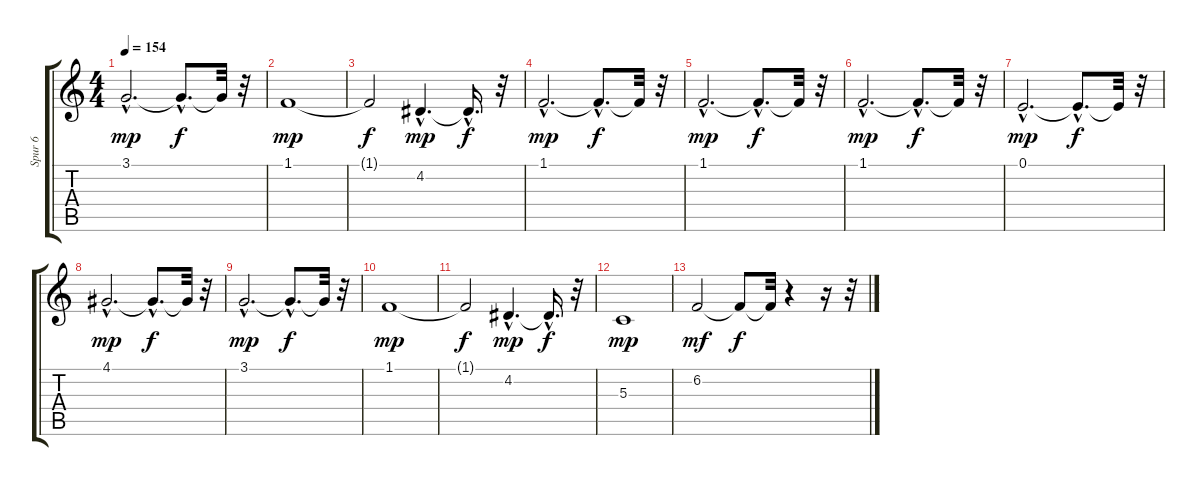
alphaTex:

\track ("Spur 6" "Spur 6") {instrument acousticgrandpiano}
\staff {score tabs}
\tuning (E4 B3 G3 D3 A2 E2) {hide}
\ts (4 4)
\tempo 154
\clef g2
\ks c
3.1{hac}.2{d dy mp} 3.1{hac t}.8{d dy f} 3.1{t}.32 r.32 |
1.1.1{dy mp} |
1.1{t}.2{dy f} 4.2{hac}.4{d dy mp} 4.2{hac t}.16{d dy f} r.32 |
1.1{hac}.2{d dy mp} 1.1{hac t}.8{d dy f} 1.1{t}.32 r.32 |
1.1{hac}.2{d dy mp} 1.1{hac t}.8{d dy f} 1.1{t}.32 r.32 |
1.1{hac}.2{d dy mp} 1.1{hac t}.8{d dy f} 1.1{t}.32 r.32 |
0.1{hac}.2{d dy mp} 0.1{hac t}.8{d dy f} 0.1{t}.32 r.32 |
4.1{hac}.2{d dy mp} 4.1{hac t}.8{d dy f} 4.1{t}.32 r.32 |
3.1{hac}.2{d dy mp} 3.1{hac t}.8{d dy f} 3.1{t}.32 r.32 |
1.1.1{dy mp} |
1.1{t}.2{dy f} 4.2{hac}.4{d dy mp} 4.2{hac t}.16{d dy f} r.32 |
5.3.1{dy mp} |
6.2.2{dy mf} 6.2{t}.8{dy f} 6.2{t}.32 r.4 r.16 r.32
